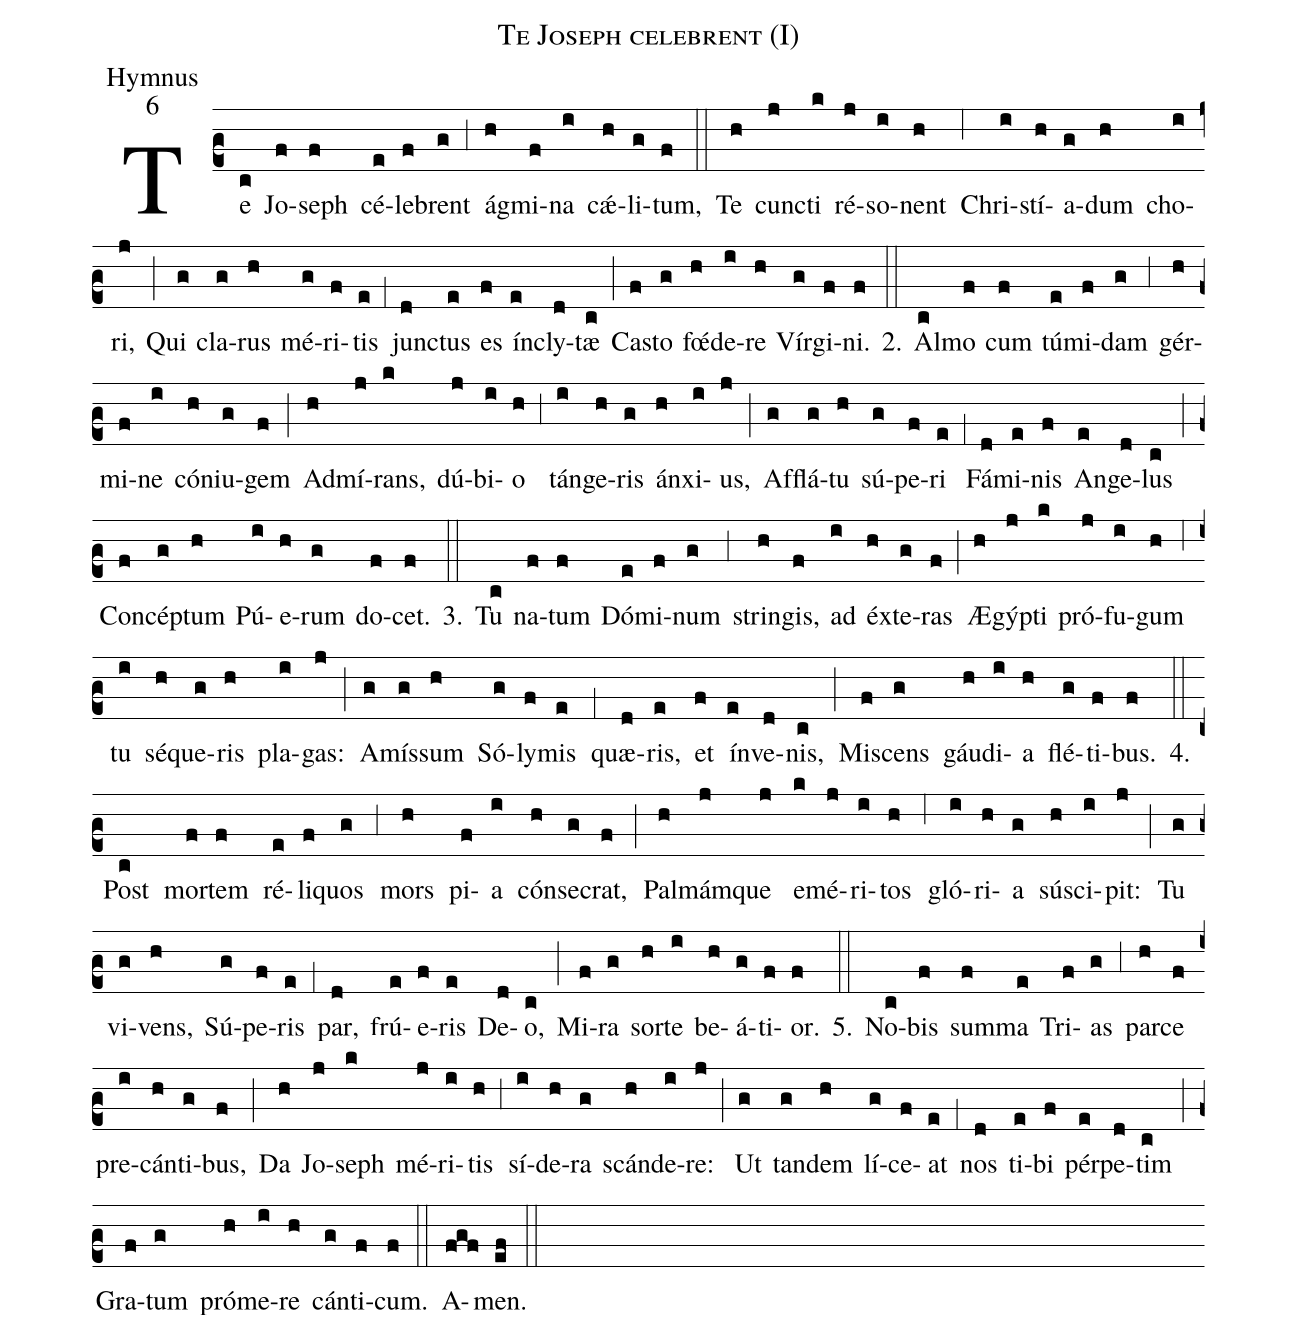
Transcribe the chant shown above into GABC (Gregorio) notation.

name:Te Joseph celebrent (I);
office-part:Hymnus;
mode:6;
%%
(c2) Te(c) Jo(f)seph(f) cé(e)le(f)brent(g) (,3) ág(h)mi(f)na(i) c{<sp>'ae</sp>}(h)li(g)tum,(f) (::)
Te(h) cun(j)cti(k) ré(j)so(i)nent(h) (,6) Chri(i)stí(h)a(g)dum(h) cho(i)ri,(j) (;) Qui(g) cla(g)rus(h) mé(g)ri(f)tis(e) (,1) jun(d)ctus(e) es(f) ín(e)cly(d)tæ(c) (;) Ca(f)sto(g) f<sp>'oe</sp>(h)de(i)re(h) Vír(g)gi(f)ni.(f) 2.(::) Al(c)mo(f) cum(f) tú(e)mi(f)dam(g) (,3) gér(h)mi(f)ne(i) cón(h)iu(g)gem(f) (;) Ad(h)mí(j)rans,(k) dú(j)bi(i)o(h) (,3) tán(i)ge(h)ris(g) án(h)xi(i)us,(j) (;) Af(g)flá(g)tu(h) sú(g)pe(f)ri(e) (,1) Fá(d)mi(e)nis(f) An(e)ge(d)lus(c) (;) Con(f)cép(g)tum(h) Pú(i)e(h)rum(g) do(f)cet.(f) 3.(::) Tu(c) na(f)tum(f) Dó(e)mi(f)num(g) (,3) strin(h)gis,(f) ad(i) éx(h)te(g)ras(f) (;) Æ(h)gýp(j)ti(k) pró(j)fu(i)gum(h) (,6) tu(i) sé(h)que(g)ris(h) pla(i)gas:(j) (;) A(g)mís(g)sum(h) Só(g)ly(f)mis(e) (,1) quæ(d)ris,(e) et(f) ín(e)ve(d)nis,(c) (;) Mi(f)scens(g) gáu(h)di(i)a(h) flé(g)ti(f)bus.(f) 4.(::) Post(c) mor(f)tem(f) ré(e)li(f)quos(g) (,3) mors(h) pi(f)a(i) cón(h)se(g)crat,(f) (;) Pal(h)mám(j)que(j) e(k)mé(j)ri(i)tos(h) (,6) gló(i)ri(h)a(g) sú(h)sci(i)pit:(j) (;) Tu(g) vi(g)vens,(h) Sú(g)pe(f)ris(e) (,1) par,(d) frú(e)e(f)ris(e) De(d)o,(c) (;) Mi(f)ra(g) sor(h)te(i) be(h)á(g)ti(f)or.(f) 5.(::) No(c)bis(f) sum(f)ma(e) Tri(f)as(g) (,3) par(h)ce(f) pre(i)cán(h)ti(g)bus,(f) (;) Da(h) Jo(j)seph(k) mé(j)ri(i)tis(h) (,3) sí(i)de(h)ra(g) scán(h)de(i)re:(j) (;) Ut(g) tan(g)dem(h) lí(g)ce(f)at(e) (,1) nos(d) ti(e)bi(f) pér(e)pe(d)tim(c) (;) Gra(f)tum(g) pró(h)me(i)re(h) cán(g)ti(f)cum.(f) (::)
A(fgf)men.(ef) (::)
